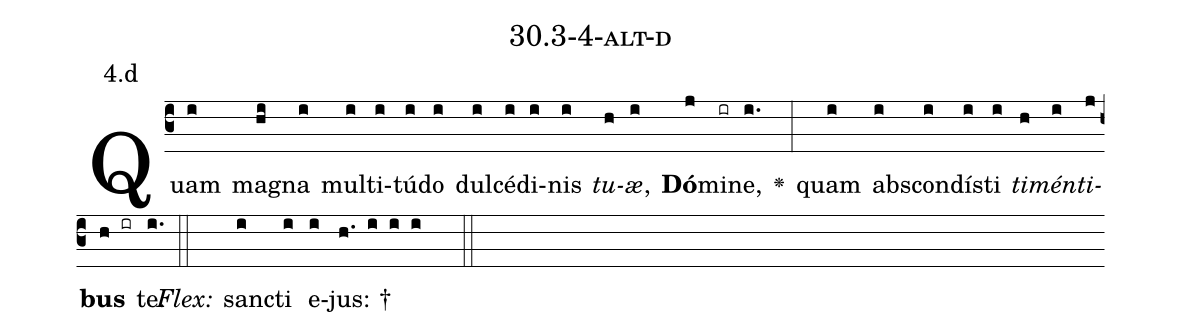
name: 30.3-4-alt-d;
annotation: 4.d;
%%
(c3)Quam(i) ma(hi)gna(i) mul(i)ti(i)tú(i)do(i) dul(i)cé(i)di(i)nis(i) <i>tu</i>(h)<i>æ</i>,(i) <b>Dó</b>(j)mi(ir)ne,(i.) <v>\greheightstar</v>(:) quam(i) abs(i)con(i)dís(i)ti(i) <i>ti</i>(h)<i>mén</i>(i)<i>ti</i>(j)<b>bus</b>(h ir) te.(i.) (::)
<i>Flex:</i>()  sanc(i)ti(i) e(i)jus: †(h. i i i  ::)

%E(i) u(h) o(i) u(j) a(h) e.(i.) (::)
